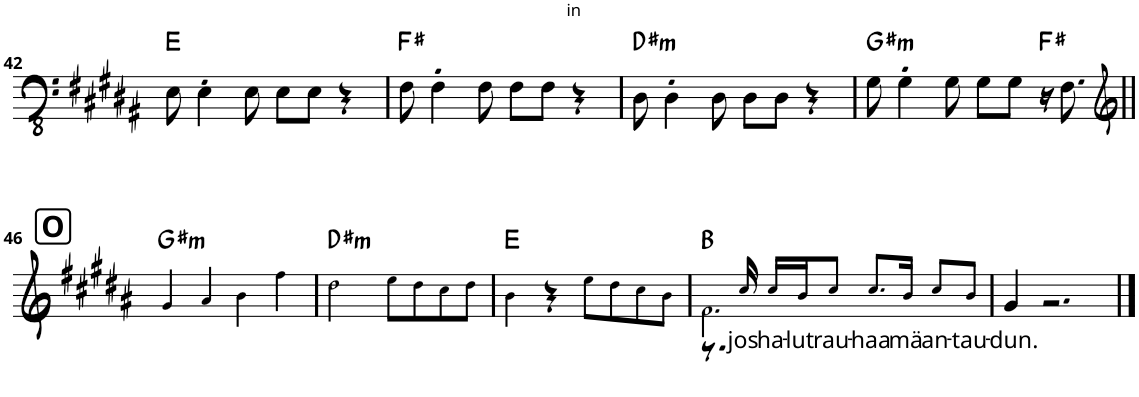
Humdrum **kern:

**kern	**text	**harte
*part1	*part1	*part1
*staff1	*staff1	*
*I"Piano	*	*
*I'Pno.	*	*
!!LO:PB:g=z
*clefFv4	*	*
*k[f#c#g#d#a#]	*	*
*M4/4	*	*
*met(c)	*	*
=42	=42	=42
8EE\	.	E:maj
4EE'\	.	.
8EE\	.	.
8EE\L	.	.
8EE\J	.	.
4r	.	.
=43	=43	=43
8FF#\	.	F#:maj
4FF#'\	.	.
8FF#\	.	.
8FF#\L	.	.
8FF#\J	.	.
4r	.	.
=44	=44	=44
!	!	!LO:H:kt=m
8DD#\	.	D#:min
4DD#'\	.	.
8DD#\	.	.
8DD#\L	.	.
8DD#\J	.	.
4r	.	.
=45	=45	=45
!	!	!LO:H:kt=m
8GG#\	.	G#:min
4GG#'\	.	.
8GG#\	.	.
8GG#\L	.	.
8GG#\J	.	.
16r	.	F#:maj
8.FF#\	.	.
!!LO:LB:g=z
!!LO:REH:place=s1:a:B:cj:fs=14:t=O
=46||	=46||	=46||
*clefG2	*	*
!	!	!LO:H:kt=m
4g#!/	.	G#:min
4a#!/	.	.
4b!\	.	.
4ff#!\	.	.
=47	=47	=47
!	!	!LO:H:kt=m
2dd#!\	.	D#:min
8ee!\L	.	.
8dd#!\	.	.
8cc#!\	.	.
8dd#!\J	.	.
=48	=48	=48
4b!\	.	E:maj
4r	.	.
8ee!\L	.	.
8dd#!\	.	.
8cc#!\	.	.
8b!\J	.	.
=49	=49	=49
*^	*	*
2.f#!\	8.r	.	B:maj
!	!	!LO:LY:b	!
.	16cc#!/	jos	.
!	!	!LO:LY:b	!
.	16cc#!/LL	ha-	.
!	!	!LO:LY:b	!
.	16b!/J	-lut	.
!	!	!LO:LY:b	!
.	8cc#!/J	rau-	.
!	!	!LO:LY:b	!
.	8.cc#!/L	-haa	.
!	!	!LO:LY:b	!
.	16b!/Jk	mä	.
!	!	!LO:LY:b	!
4ryy	8cc#!/L	an-	.
!	!	!LO:LY:b	!
.	8b!/J	tau-	.
=50	=50	=50	=50
!	!	!LO:LY:b	!
1ryy	4g#/	-dun.	.
.	2.r	.	.
*v	*v	*	*
==	==	==
*-	*-	*-
